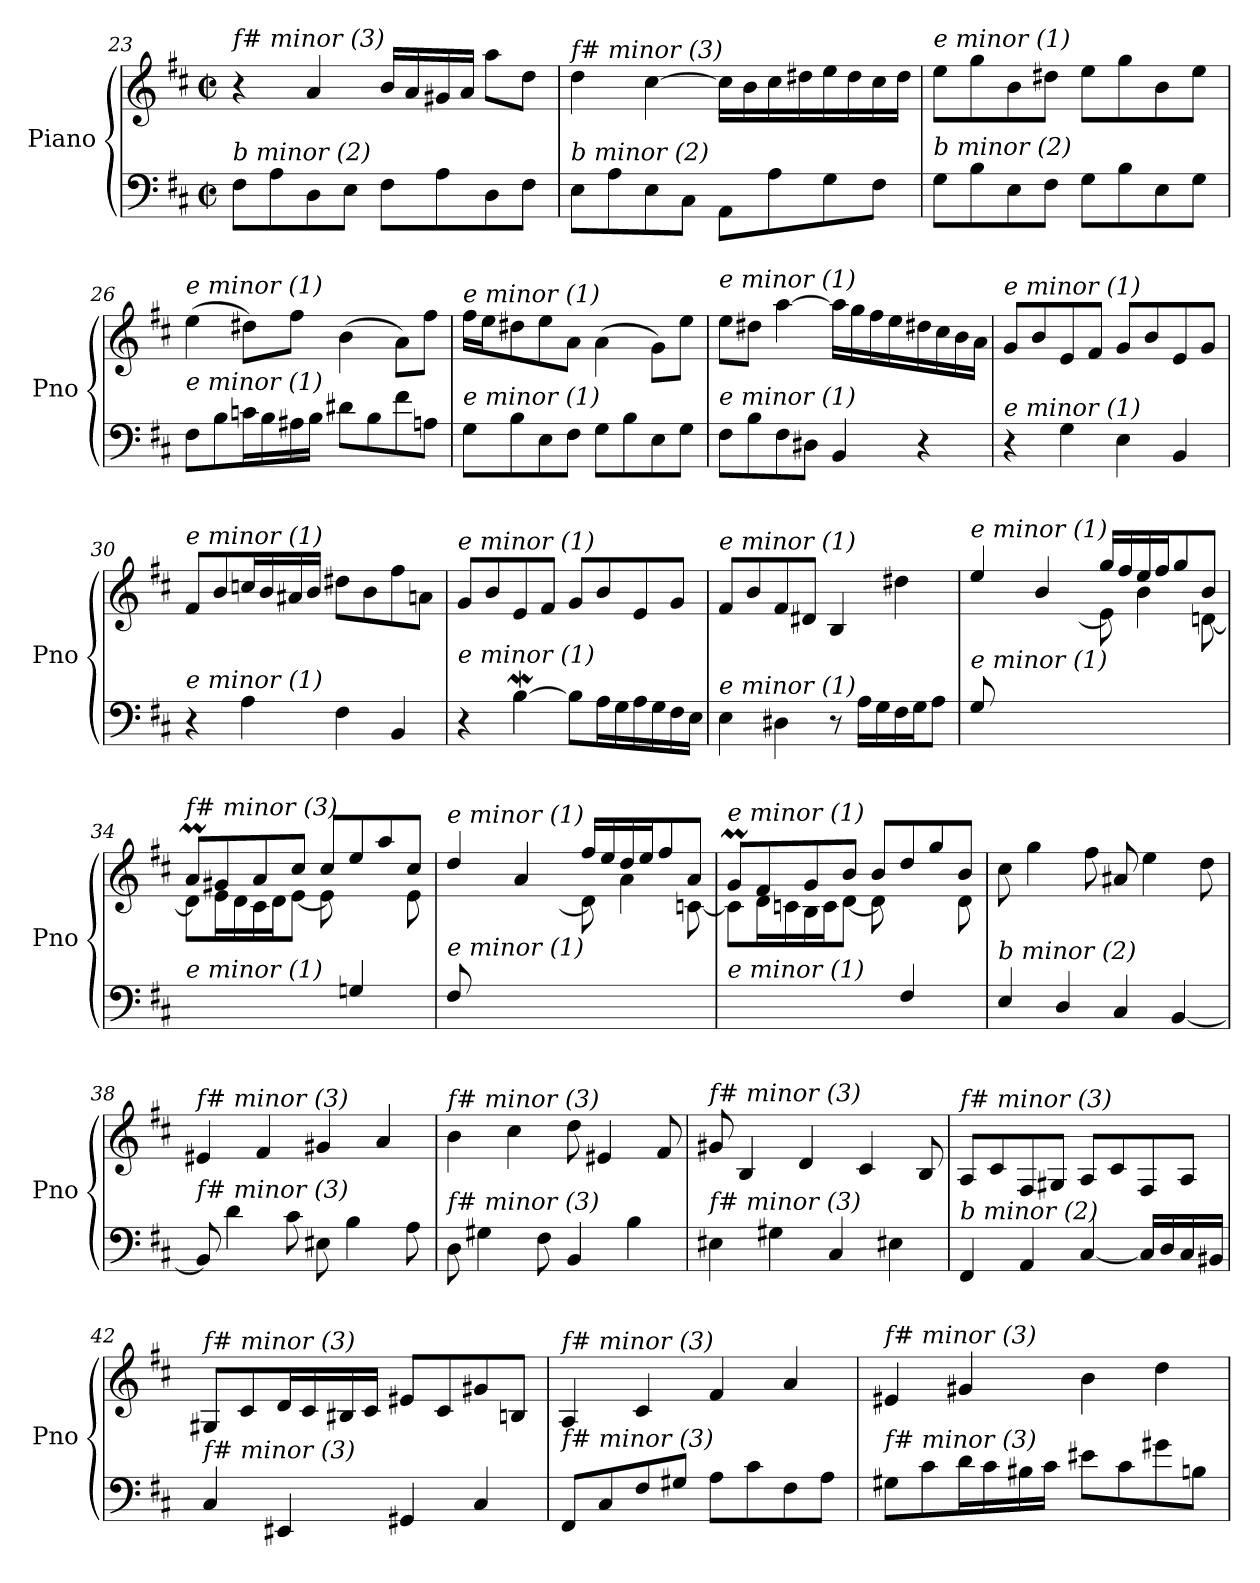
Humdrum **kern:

**kern	**kern
*part1	*part1
*staff2	*staff1
*I"Piano	*
*I'Pno	*
*clefF4	*clefG2
*k[f#c#]	*k[f#c#]
*M2/2	*M2/2
*met(c|)	*met(c|)
=23	=23
!	!LO:TX:i:t=f# minor (3)
!LO:TX:i:t=b minor (2)	!
8F#\L	4r
8A\	.
8D\	4a/
8E\J	.
8F#\L	16b/LL
.	16a/
8A\	16g#X/
.	16a/JJ
8D\	8aa\L
8F#\J	8dd\J
!!LO:PB:g=z
=24	=24
!	!LO:TX:i:t=f# minor (3)
!LO:TX:i:t=b minor (2)	!
8E\L	4dd\
8A\	.
8E\	[4cc#\
8C#\J	.
8AA\L	16cc#\LL]
.	16b\
8A\	16cc#\
.	16dd#X\
8G\	16ee\
.	16dd#\
8F#\J	16cc#\
.	16dd#\JJ
=25	=25
!	!LO:TX:i:t=e minor (1)
!LO:TX:i:t=b minor (2)	!
8G\L	8ee\L
8B\	8gg\
8E\	8b\
8F#\J	8dd#X\J
8G\L	8ee\L
8B\	8gg\
8E\	8b\
8G\J	8ee\J
=26	=26
!	!LO:TX:i:t=e minor (1)
!LO:TX:i:t=e minor (1)	!
8F#\L	(4ee\
8B\	.
16cn\L	8dd#X\L)
16B\	.
16A#X\	8ff#\J
16B\JJ	.
8d#X\L	(4b\
8B\	.
8f#\	8a\L)
8An\J	8ff#\J
=27	=27
!	!LO:TX:i:t=e minor (1)
!LO:TX:i:t=e minor (1)	!
8G\L	16ff#\LL
.	16ee\J
8B\	8dd#X\
8E\	8ee\
8F#\J	8a\J
8G\L	(4a\
8B\	.
8E\	8g\L)
8G\J	8ee\J
!!LO:LB:g=z
=28	=28
!	!LO:TX:i:t=e minor (1)
!LO:TX:i:t=e minor (1)	!
8F#\L	8ee\L
8B\	8dd#X\J
8F#\	[4aa\
8D#X\J	.
4BB/	16aa\LL]
.	16gg\
.	16ff#\
.	16ee\
4r	16dd#X\
.	16cc#\
.	16b\
.	16a\JJ
=29	=29
!	!LO:TX:i:t=e minor (1)
!LO:TX:i:t=e minor (1)	!
4r	8g/L
.	8b/
4G\	8e/
.	8f#/J
4E\	8g/L
.	8b/
4BB/	8e/
.	8g/J
=30	=30
!	!LO:TX:i:t=e minor (1)
!LO:TX:i:t=e minor (1)	!
4r	8f#/L
.	8b/
4A\	16ccn/L
.	16b/
.	16a#X/
.	16b/JJ
4F#\	8dd#X\L
.	8b\
4BB/	8ff#\
.	8an\J
=31	=31
!	!LO:TX:i:t=e minor (1)
!LO:TX:i:t=e minor (1)	!
4r	8g/L
.	8b/
[4BW\	8e/
.	8f#/J
8B\L]	8g/L
16A\L	8b/
16G\	.
16A\	8e/
16G\	.
16F#\	8g/J
16E\JJ	.
!!LO:LB:g=z
=32	=32
!	!LO:TX:i:t=e minor (1)
!LO:TX:i:t=e minor (1)	!
4E\	8f#/L
.	8b/
4D#X\	8f#/
.	8d#X/J
8r	4B/
16A\LL	.
16G\	.
16F#\	4dd#X\
16G\J	.
8A\J	.
=33	=33
*	*^
!	!LO:TX:i:t=e minor (1)	!
!LO:TX:i:t=e minor (1)	!	!
8G/L	4ee/	8ryy
2..ryy	.	16e\L
.	.	16f#\
.	4b/	16g\
.	.	16f#\J
.	.	[8e\J
.	16gg/LL	8e\]
.	16ff#/	.
.	16ee/	4b\
.	16ff#/J	.
.	8gg/	.
.	8b/J	[8dn\
=34	=34	=34
!	!LO:TX:i:t=f# minor (3)	!
!LO:TX:i:t=e minor (1)	!	!
2ryy	8aM/L	8d\L]
.	8g#X/	16e\L
.	.	16d\
.	8a/	16c#\
.	.	16d\J
.	8cc#/J	[8e\J
8ryy	8cc#/L	8e\]
4Gn/	8ee/	4ryy
.	8aa/	.
8ryy	8cc#/J	8e\
=35	=35	=35
!	!LO:TX:i:t=e minor (1)	!
!LO:TX:i:t=e minor (1)	!	!
8F#/L	4dd/	8ryy
2..ryy	.	16d\L
.	.	16e\
.	4a/	16f#\
.	.	16e\J
.	.	[8d\J
.	16ff#/LL	8d\]
.	16ee/	.
.	16dd/	4a\
.	16ee/J	.
.	8ff#/	.
.	8a/J	[8cn\
!!LO:LB:g=z	!!
=36	=36	=36
!	!LO:TX:i:t=e minor (1)	!
!LO:TX:i:t=e minor (1)	!	!
2ryy	8gM/L	8c\L]
.	8f#/	16d\L
.	.	16cn\
.	8g/	16B\
.	.	16c\J
.	8b/J	[8d\J
8ryy	8b/L	8d\]
4F#/	8dd/	4ryy
.	8gg/	.
8ryy	8b/J	8d\
=37	=37	=37
!	!LO:TX:i:t=b minor (2)	!
!LO:TX:i:t=b minor (2)	!	!
*	*v	*v
4E/	8cc#\
.	4gg\
4D/	.
.	8ff#\
4C#/	8a#X/
.	4ee\
[4BB/	.
.	8dd\
=38	=38
!	!LO:TX:i:t=f# minor (3)
!LO:TX:i:t=f# minor (3)	!
8BB/]	4e#X/
4d\	.
.	4f#/
8c#\	.
8E#X\	4g#X/
4B\	.
.	4a/
8A\	.
=39	=39
!	!LO:TX:i:t=f# minor (3)
!LO:TX:i:t=f# minor (3)	!
8D\	4b\
4G#X\	.
.	4cc#\
8F#\	.
4BB/	8dd\
.	4e#X/
4B\	.
.	8f#/
=40	=40
!	!LO:TX:i:t=f# minor (3)
!LO:TX:i:t=f# minor (3)	!
4E#X\	8g#X/
.	4B/
4G#X\	.
.	4d/
4C#/	.
.	4c#/
4E#X\	.
.	8B/
!!LO:LB:g=z
=41	=41
!	!LO:TX:i:t=f# minor (3)
!LO:TX:i:t=b minor (2)	!
4FF#/	8A/L
.	8c#/
4AA/	8F#/
.	8G#X/J
[4C#/	8A/L
.	8c#/
16C#/LL]	8F#/
16D/	.
16C#/	8A/J
16BB#Xi/JJ	.
=42	=42
!	!LO:TX:i:t=f# minor (3)
!LO:TX:i:t=f# minor (3)	!
4C#/	8G#X/L
.	8c#/
4EE#X/	16d/L
.	16c#/
.	16B#Xi/
.	16c#/JJ
4GG#X/	8e#X/L
.	8c#/
4C#/	8g#X/
.	8Bn/J
=43	=43
!	!LO:TX:i:t=f# minor (3)
!LO:TX:i:t=f# minor (3)	!
8FF#/L	4A/
8C#/	.
8F#/	4c#/
8G#X/J	.
8A\L	4f#/
8c#\	.
8F#\	4a/
8A\J	.
=44	=44
!	!LO:TX:i:t=f# minor (3)
!LO:TX:i:t=f# minor (3)	!
8G#X\L	4e#X/
8c#\	.
16d\L	4g#X/
16c#\	.
16B#Xi\	.
16c#\JJ	.
8e#X\L	4b\
8c#\	.
8g#X\	4dd\
8Bn\J	.
=	=
*-	*-
